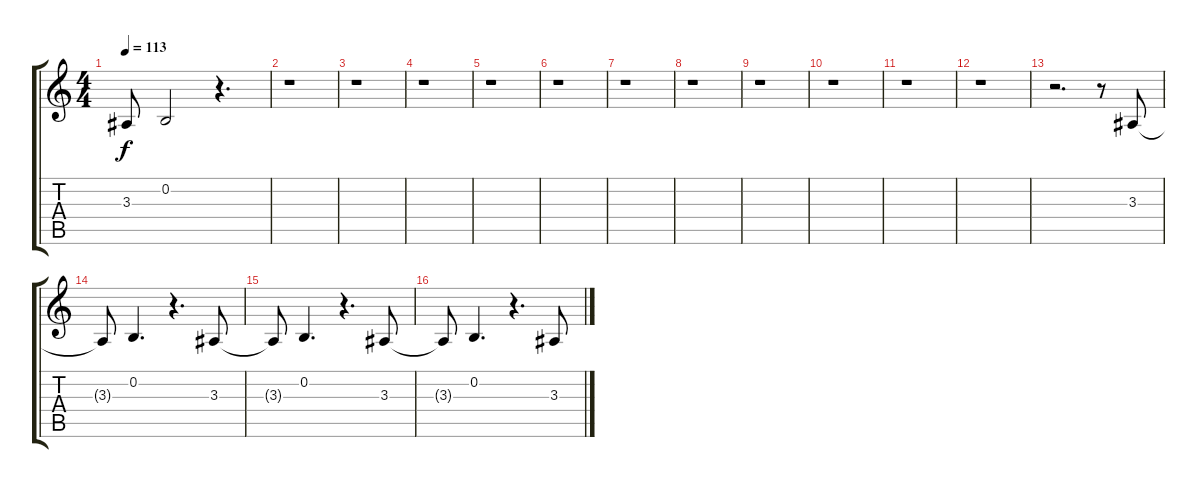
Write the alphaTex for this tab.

\track "" {instrument lead1square}
\staff {score tabs}
\tuning (E4 B3 G3 D3 A2 E2) {hide}
\ts (4 4)
\tempo 113
\clef g2
\ks c
3.3{t}.8{dy f} 0.2.2 r.4{d} |
r.1 |
r.1 |
r.1 |
r.1 |
r.1 |
r.1 |
r.1 |
r.1 |
r.1 |
r.1 |
r.1 |
r.2{d} r.8 3.3.8 |
3.3{t}.8 0.2.4{d} r.4{d} 3.3.8 |
3.3{t}.8 0.2.4{d} r.4{d} 3.3.8 |
3.3{t}.8 0.2.4{d} r.4{d} 3.3.8
